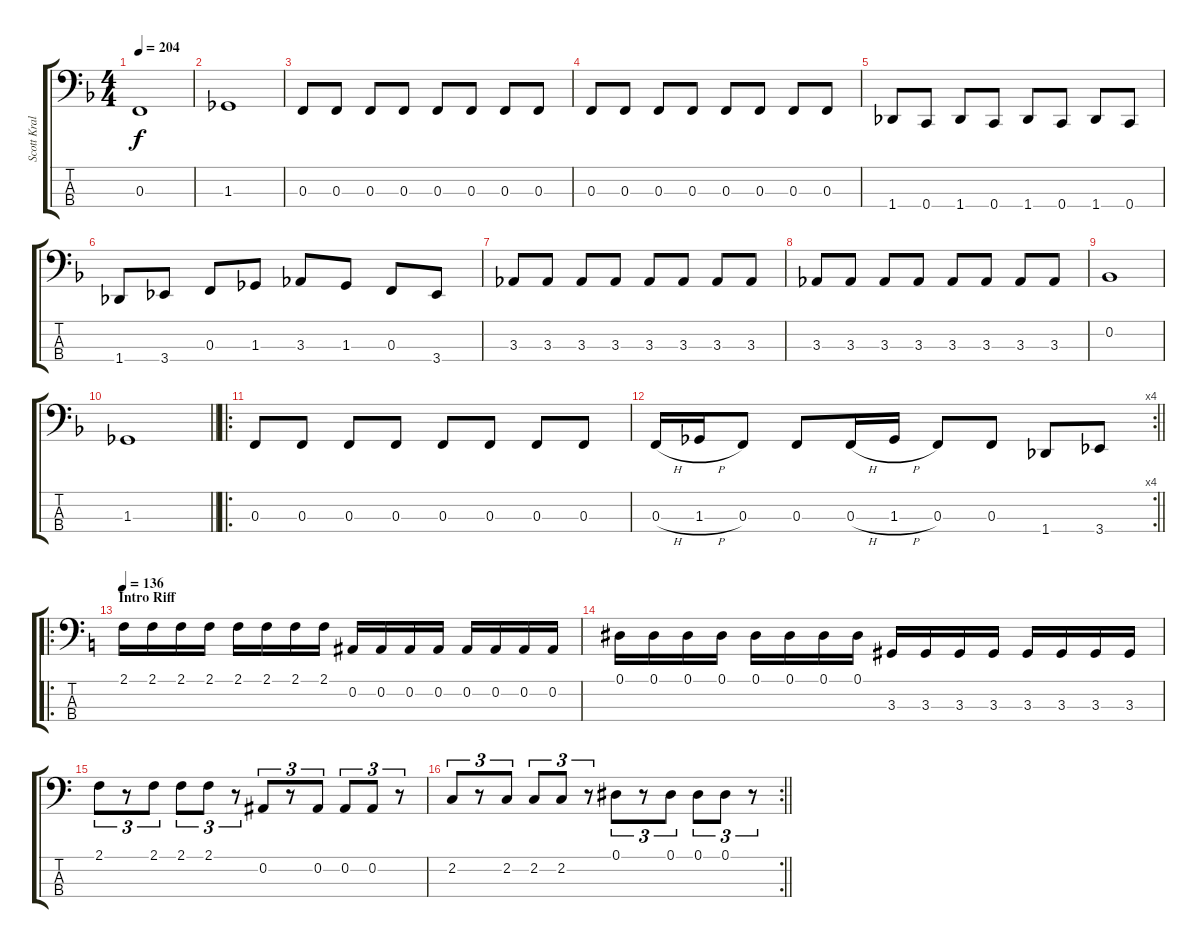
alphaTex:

\track ("Scott Krall" "Scott Kral") {instrument electricbassfinger}
\staff {score tabs}
\tuning (Eb2 Bb1 F1 C1) {hide}
\ts (4 4)
\tempo 204
\clef f4
\ks f
0.3.1{dy f} |
1.3.1 |
0.3.8 0.3.8 0.3.8 0.3.8 0.3.8 0.3.8 0.3.8 0.3.8 |
0.3.8 0.3.8 0.3.8 0.3.8 0.3.8 0.3.8 0.3.8 0.3.8 |
1.4.8 0.4.8 1.4.8 0.4.8 1.4.8 0.4.8 1.4.8 0.4.8 |
1.4.8 3.4.8 0.3.8 1.3.8 3.3.8 1.3.8 0.3.8 3.4.8 |
3.3.8 3.3.8 3.3.8 3.3.8 3.3.8 3.3.8 3.3.8 3.3.8 |
3.3.8 3.3.8 3.3.8 3.3.8 3.3.8 3.3.8 3.3.8 3.3.8 |
0.2.1 |
\barLineRight lightlight
1.3.1 |
\ro
0.3.8 0.3.8 0.3.8 0.3.8 0.3.8 0.3.8 0.3.8 0.3.8 |
\rc 4
\barLineRight lightlight
0.3{h}.16 1.3{h}.16 0.3.8 0.3.8 0.3{h}.16 1.3{h}.16 0.3.8 0.3.8 1.4.8 3.4.8 |
\ro
\section ("" "Intro Riff")
\tempo 136
\ks c
2.1.16 2.1.16 2.1.16 2.1.16 2.1.16 2.1.16 2.1.16 2.1.16 0.2.16 0.2.16 0.2.16 0.2.16 0.2.16 0.2.16 0.2.16 0.2.16 |
0.1.16 0.1.16 0.1.16 0.1.16 0.1.16 0.1.16 0.1.16 0.1.16 3.3.16 3.3.16 3.3.16 3.3.16 3.3.16 3.3.16 3.3.16 3.3.16 |
2.1.8{tu (3 2)} r.8{tu (3 2)} 2.1.8{tu (3 2)} 2.1.8{tu (3 2)} 2.1.8{tu (3 2)} r.8{tu (3 2)} 0.2.8{tu (3 2)} r.8{tu (3 2)} 0.2.8{tu (3 2)} 0.2.8{tu (3 2)} 0.2.8{tu (3 2)} r.8{tu (3 2)} |
\rc 2
\barLineRight lightlight
2.2.8{tu (3 2)} r.8{tu (3 2)} 2.2.8{tu (3 2)} 2.2.8{tu (3 2)} 2.2.8{tu (3 2)} r.8{tu (3 2)} 0.1.8{tu (3 2)} r.8{tu (3 2)} 0.1.8{tu (3 2)} 0.1.8{tu (3 2)} 0.1.8{tu (3 2)} r.8{tu (3 2)}
